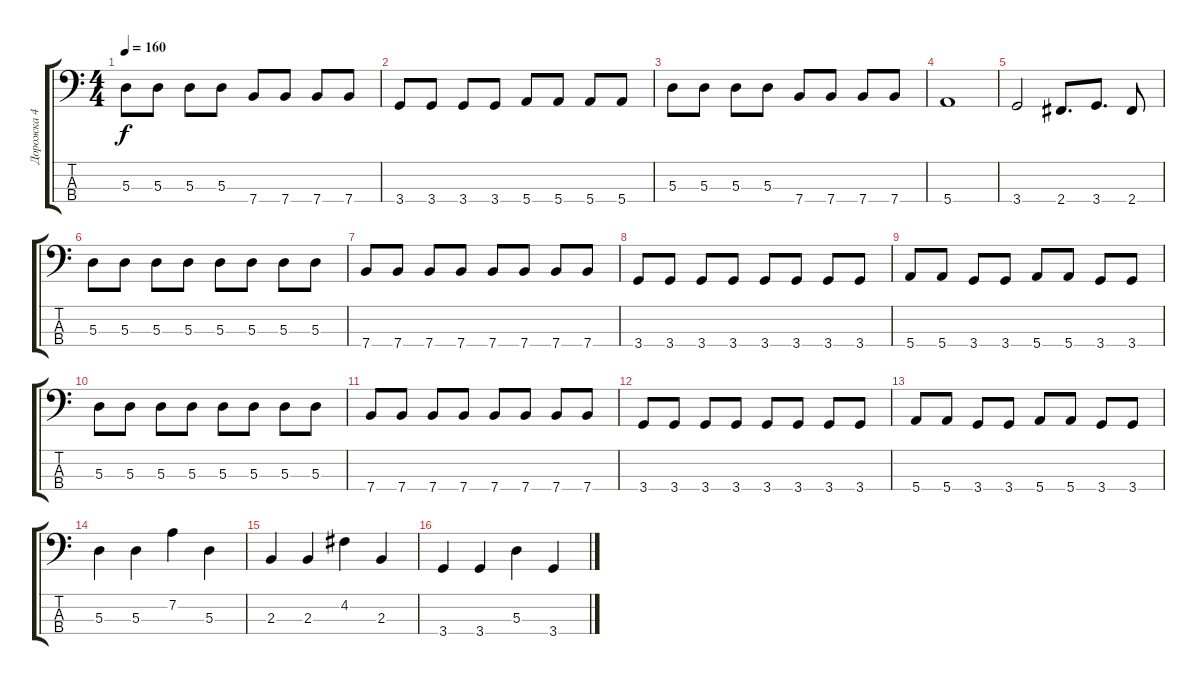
\track ("Дорожка 4" "Дорожка 4") {instrument electricbassfinger}
\staff {score tabs}
\tuning (G2 D2 A1 E1) {hide}
\ts (4 4)
\tempo 160
\clef f4
\ks c
5.3.8{dy f} 5.3.8 5.3.8 5.3.8 7.4.8 7.4.8 7.4.8 7.4.8 |
3.4.8 3.4.8 3.4.8 3.4.8 5.4.8 5.4.8 5.4.8 5.4.8 |
5.3.8 5.3.8 5.3.8 5.3.8 7.4.8 7.4.8 7.4.8 7.4.8 |
5.4.1 |
3.4.2 2.4.8{d} 3.4.8{d} 2.4.8 |
5.3.8 5.3.8 5.3.8 5.3.8 5.3.8 5.3.8 5.3.8 5.3.8 |
7.4.8 7.4.8 7.4.8 7.4.8 7.4.8 7.4.8 7.4.8 7.4.8 |
3.4.8 3.4.8 3.4.8 3.4.8 3.4.8 3.4.8 3.4.8 3.4.8 |
5.4.8 5.4.8 3.4.8 3.4.8 5.4.8 5.4.8 3.4.8 3.4.8 |
5.3.8 5.3.8 5.3.8 5.3.8 5.3.8 5.3.8 5.3.8 5.3.8 |
7.4.8 7.4.8 7.4.8 7.4.8 7.4.8 7.4.8 7.4.8 7.4.8 |
3.4.8 3.4.8 3.4.8 3.4.8 3.4.8 3.4.8 3.4.8 3.4.8 |
5.4.8 5.4.8 3.4.8 3.4.8 5.4.8 5.4.8 3.4.8 3.4.8 |
5.3.4 5.3.4 7.2.4 5.3.4 |
2.3.4 2.3.4 4.2.4 2.3.4 |
3.4.4 3.4.4 5.3.4 3.4.4
